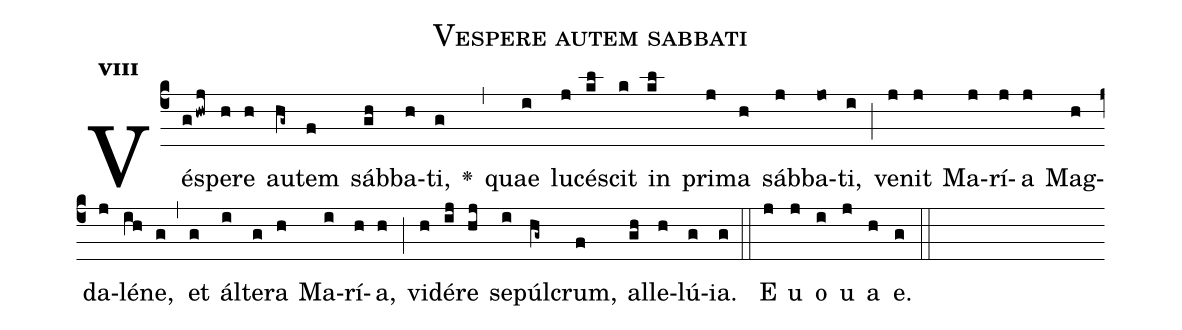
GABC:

name:Vespere autem sabbati;
office-part:Antiphona;
mode:8;
%%
initial-style: 1;
name: Vespere autem sabbati;
book: CAO 5371;
occasion: Octava Paschae Feria III;
office-part: Officium Lectionis Ant 1;
user-notes: ;
commentary: ;
annotation: 8g;
centering-scheme: english;
fontsize: 12;
font: OFLSortsMillGoudy;
height: 11;
width: 4.5;
%%
(c4) Vé(ghwj)spe(h)re(h) au(hg~)tem(f) sáb(gh)ba(h)ti,(g) <v>\greheightstar</v>(,) quae(i) lu(j)cé(kl)scit(k) in(kl) pri(j)ma(h) sáb(j)ba(jo)ti,(i) (;) ve(j)nit(j) Ma(j)rí(j)a(j) Mag(h)da(j)lé(ih)ne,(g) (,) et(g) ál(i)te(g)ra(h) Ma(i)rí(h)a,(h) (;) vi(h)dé(ij)re(hj) se(i)púl(hg~)crum,(f) al(gh)le(h)lú(g)ia.(g) (::) E(j) u(j) o(i) u(j) a(h) e.(g) (::)
